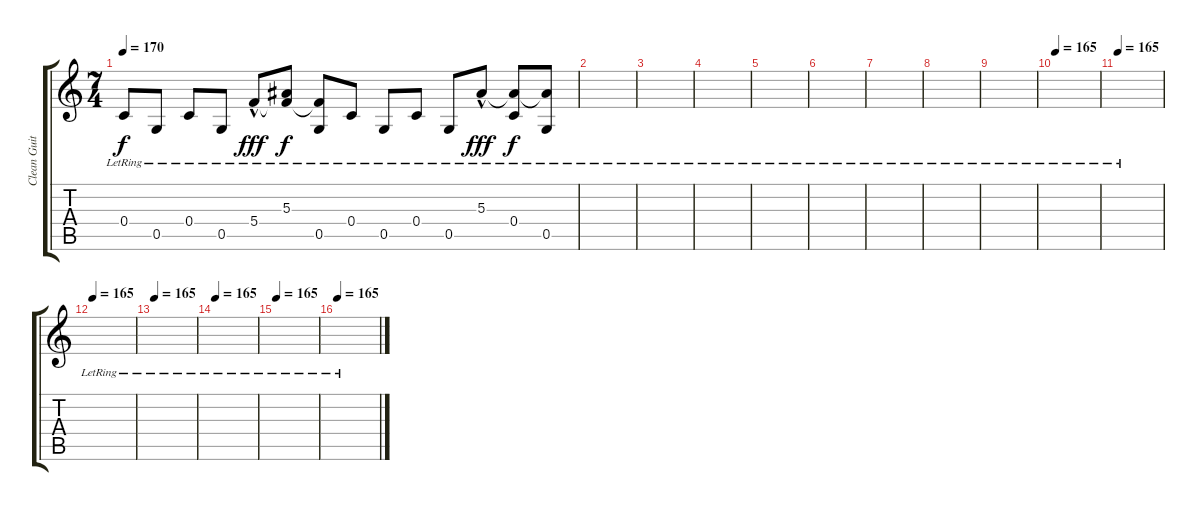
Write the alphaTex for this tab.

\track ("Clean Guitar" "Clean Guit") {instrument acousticguitarsteel}
\staff {score tabs}
\tuning (D4 A3 F3 C3 G2 C2) {hide}
\ts (7 4)
\tempo 170
\clef g2
\ks c
0.4{lr}.8{dy f} 0.5{lr}.8 0.4{lr}.8 0.5{lr}.8 5.4{hac lr}.8{dy fff} (5.3{lr} 5.4{t}).8{dy f} (5.4{t} 0.5{lr}).8 0.4{lr}.8 0.5{lr}.8 0.4{lr}.8 0.5{lr}.8 5.3{hac lr}.8{dy fff} (5.3{t} 0.4{lr}).8{dy f} (5.3{t} 0.5{lr}).8 |
|
|
|
|
|
|
|
|
\tempo 160
\tempo 165
|
\tempo 165
|
\tempo 165
|
\tempo 165
|
\tempo 165
|
\tempo 165
|
\tempo 165
